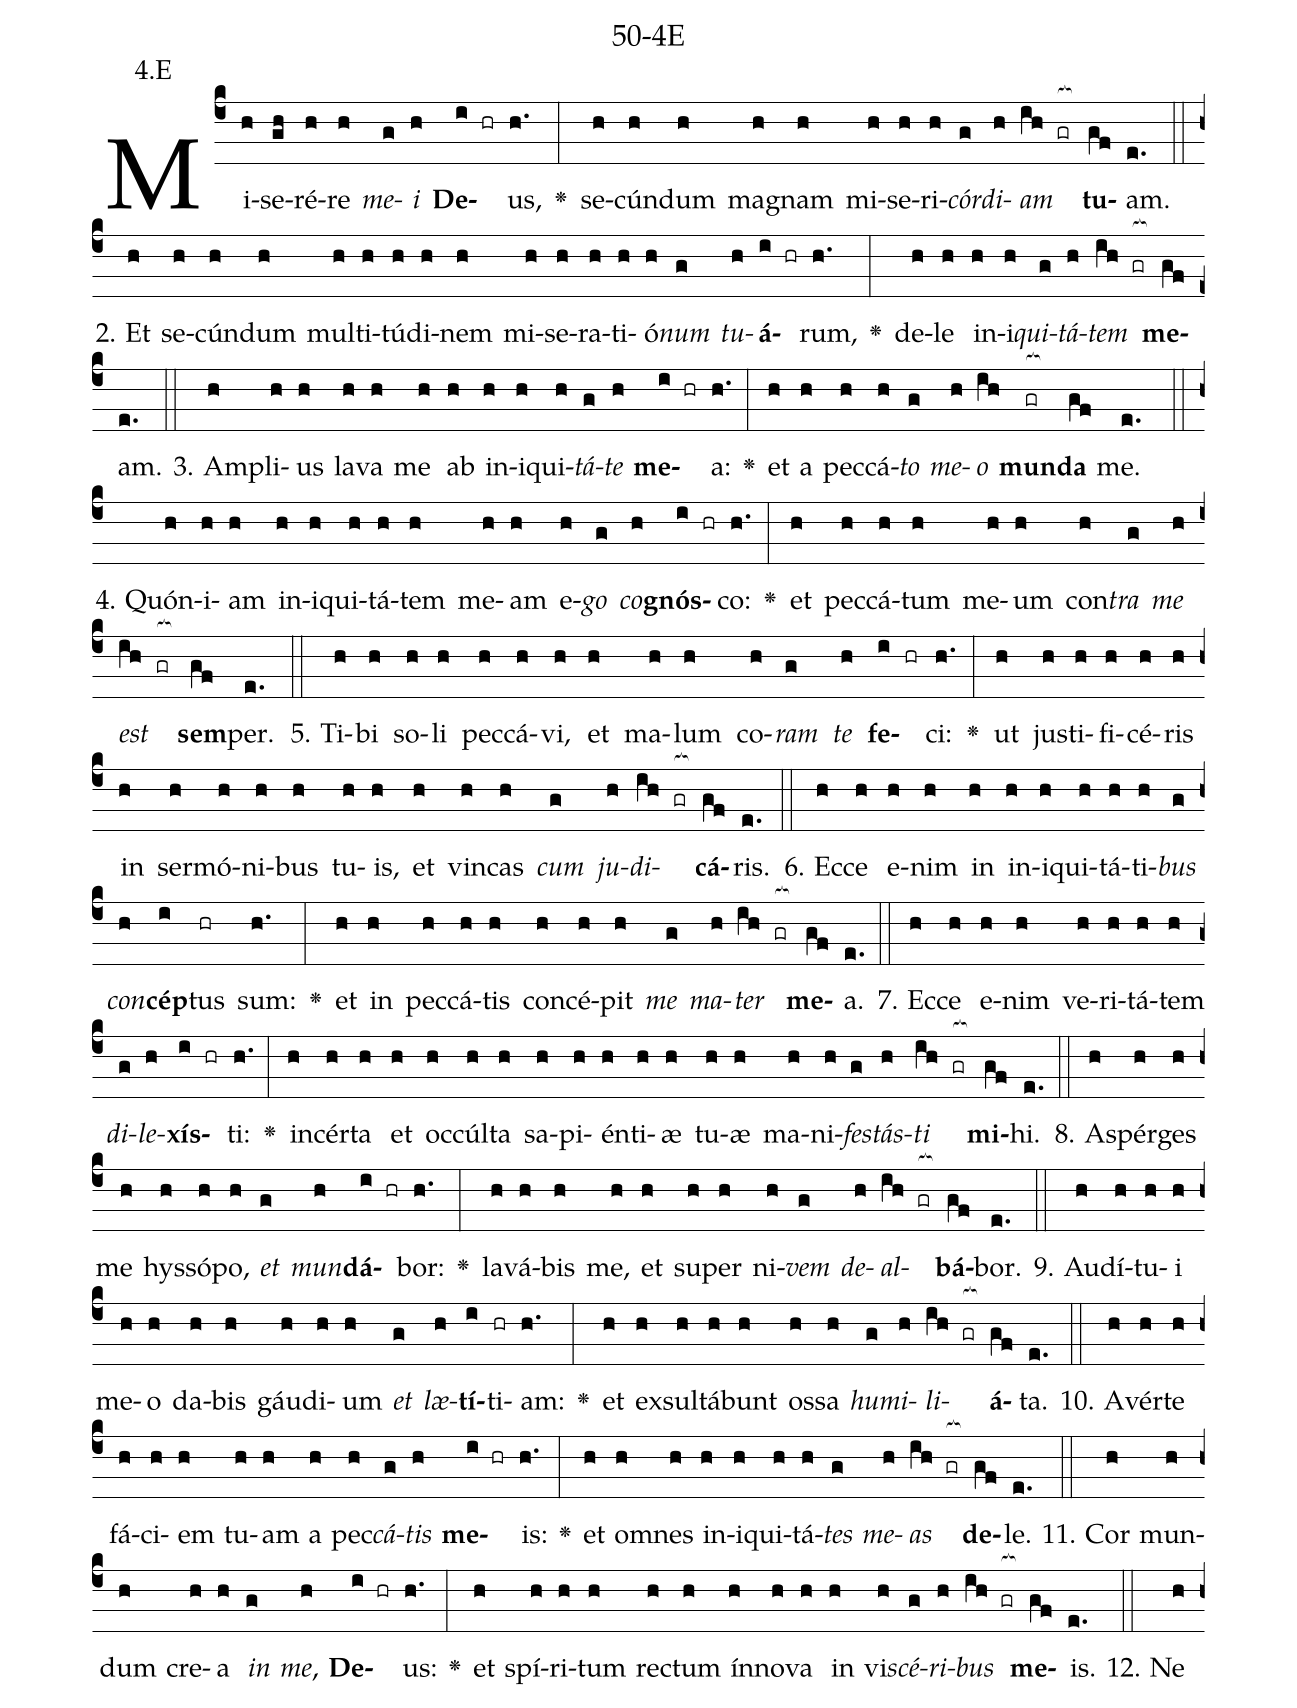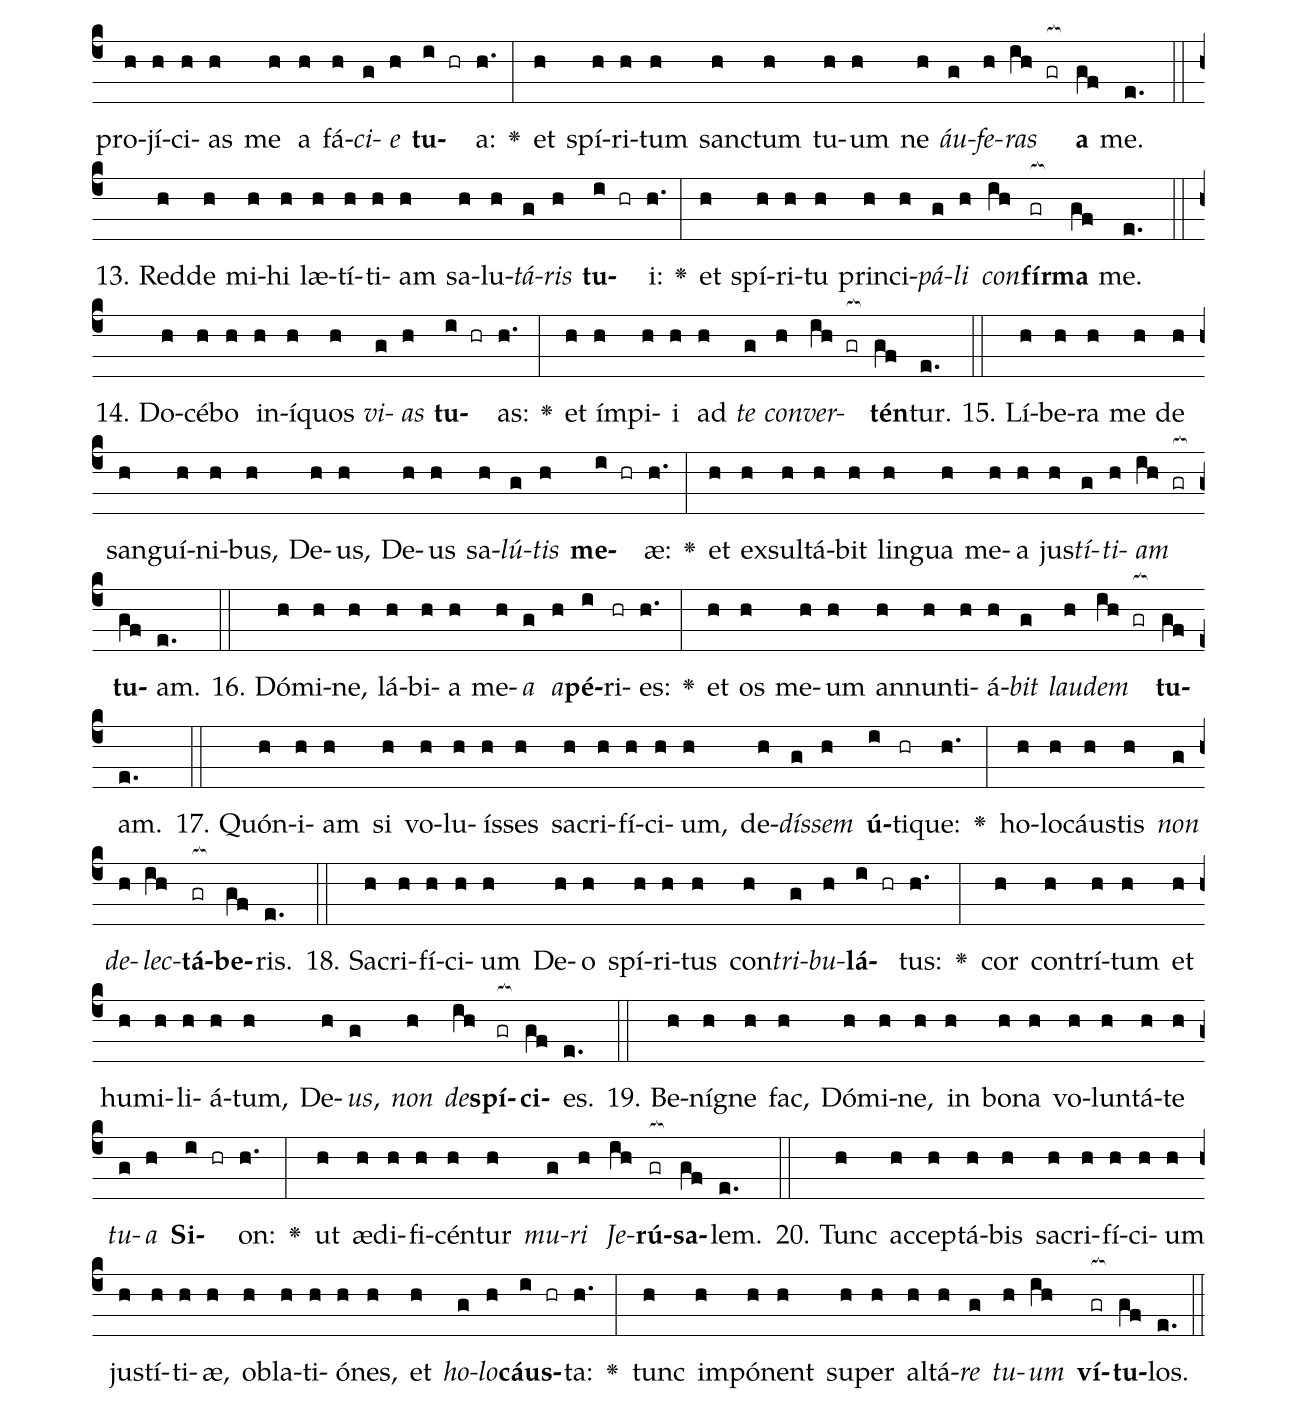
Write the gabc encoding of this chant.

name: 50-4E;
annotation: 4.E;
%%
(c4)Mi(h)se(gh)ré(h)re(h) <i>me</i>(g)<i>i</i>(h) <b>De</b>(i hr)us,(h.) <v>\greheightstar</v>(:) se(h)cún(h)dum(h) ma(h)gnam(h) mi(h)se(h)ri(h)<i>cór</i>(g)<i>di</i>(h)<i>am</i>(ih gr[ocb:1{]) <b>tu</b>(gf[ocb:0}])am.(e.) (::)
2. Et(h) se(h)cún(h)dum(h) mul(h)ti(h)tú(h)di(h)nem(h) mi(h)se(h)ra(h)ti(h)ó(h)<i>num</i>(g) <i>tu</i>(h)<b>á</b>(i hr)rum,(h.) <v>\greheightstar</v>(:) de(h)le(h) in(h)i(h)<i>qui</i>(g)<i>tá</i>(h)<i>tem</i>(ih gr[ocb:1{]) <b>me</b>(gf[ocb:0}])am.(e.) (::)
3. Am(h)pli(h)us(h) la(h)va(h) me(h) ab(h) in(h)i(h)qui(h)<i>tá</i>(g)<i>te</i>(h) <b>me</b>(i hr)a:(h.) <v>\greheightstar</v>(:) et(h) a(h) pec(h)cá(h)<i>to</i>(g) <i>me</i>(h)<i>o</i>(ih) <b>mun</b>(gr[ocb:1{])<b>da</b>(gf[ocb:0}]) me.(e.) (::)
4. Quón(h)i(h)am(h) in(h)i(h)qui(h)tá(h)tem(h) me(h)am(h) e(h)<i>go</i>(g) <i>co</i>(h)<b>gnós</b>(i hr)co:(h.) <v>\greheightstar</v>(:) et(h) pec(h)cá(h)tum(h) me(h)um(h) con(h)<i>tra</i>(g) <i>me</i>(h) <i>est</i>(ih gr[ocb:1{]) <b>sem</b>(gf[ocb:0}])per.(e.) (::)
5. Ti(h)bi(h) so(h)li(h) pec(h)cá(h)vi,(h) et(h) ma(h)lum(h) co(h)<i>ram</i>(g) <i>te</i>(h) <b>fe</b>(i hr)ci:(h.) <v>\greheightstar</v>(:) ut(h) jus(h)ti(h)fi(h)cé(h)ris(h) in(h) ser(h)mó(h)ni(h)bus(h) tu(h)is,(h) et(h) vin(h)cas(h) <i>cum</i>(g) <i>ju</i>(h)<i>di</i>(ih gr[ocb:1{])<b>cá</b>(gf[ocb:0}])ris.(e.) (::)
6. Ec(h)ce(h) e(h)nim(h) in(h) in(h)i(h)qui(h)tá(h)ti(h)<i>bus</i>(g) <i>con</i>(h)<b>cép</b>(i)tus(hr) sum:(h.) <v>\greheightstar</v>(:) et(h) in(h) pec(h)cá(h)tis(h) con(h)cé(h)pit(h) <i>me</i>(g) <i>ma</i>(h)<i>ter</i>(ih gr[ocb:1{]) <b>me</b>(gf[ocb:0}])a.(e.) (::)
7. Ec(h)ce(h) e(h)nim(h) ve(h)ri(h)tá(h)tem(h) <i>di</i>(g)<i>le</i>(h)<b>xís</b>(i hr)ti:(h.) <v>\greheightstar</v>(:) in(h)cér(h)ta(h) et(h) oc(h)cúl(h)ta(h) sa(h)pi(h)én(h)ti(h)æ(h) tu(h)æ(h) ma(h)ni(h)<i>fes</i>(g)<i>tás</i>(h)<i>ti</i>(ih gr[ocb:1{]) <b>mi</b>(gf[ocb:0}])hi.(e.) (::)
8. A(h)spér(h)ges(h) me(h) hys(h)só(h)po,(h) <i>et</i>(g) <i>mun</i>(h)<b>dá</b>(i hr)bor:(h.) <v>\greheightstar</v>(:) la(h)vá(h)bis(h) me,(h) et(h) su(h)per(h) ni(h)<i>vem</i>(g) <i>de</i>(h)<i>al</i>(ih gr[ocb:1{])<b>bá</b>(gf[ocb:0}])bor.(e.) (::)
9. Au(h)dí(h)tu(h)i(h) me(h)o(h) da(h)bis(h) gáu(h)di(h)um(h) <i>et</i>(g) <i>læ</i>(h)<b>tí</b>(i)ti(hr)am:(h.) <v>\greheightstar</v>(:) et(h) ex(h)sul(h)tá(h)bunt(h) os(h)sa(h) <i>hu</i>(g)<i>mi</i>(h)<i>li</i>(ih gr[ocb:1{])<b>á</b>(gf[ocb:0}])ta.(e.) (::)
10. A(h)vér(h)te(h) fá(h)ci(h)em(h) tu(h)am(h) a(h) pec(h)<i>cá</i>(g)<i>tis</i>(h) <b>me</b>(i hr)is:(h.) <v>\greheightstar</v>(:) et(h) om(h)nes(h) in(h)i(h)qui(h)tá(h)<i>tes</i>(g) <i>me</i>(h)<i>as</i>(ih gr[ocb:1{]) <b>de</b>(gf[ocb:0}])le.(e.) (::)
11. Cor(h) mun(h)dum(h) cre(h)a(h) <i>in</i>(g) <i>me</i>,(h) <b>De</b>(i hr)us:(h.) <v>\greheightstar</v>(:) et(h) spí(h)ri(h)tum(h) rec(h)tum(h) ín(h)no(h)va(h) in(h) vi(h)<i>scé</i>(g)<i>ri</i>(h)<i>bus</i>(ih gr[ocb:1{]) <b>me</b>(gf[ocb:0}])is.(e.) (::)
12. Ne(h) pro(h)jí(h)ci(h)as(h) me(h) a(h) fá(h)<i>ci</i>(g)<i>e</i>(h) <b>tu</b>(i hr)a:(h.) <v>\greheightstar</v>(:) et(h) spí(h)ri(h)tum(h) sanc(h)tum(h) tu(h)um(h) ne(h) <i>áu</i>(g)<i>fe</i>(h)<i>ras</i>(ih gr[ocb:1{]) <b>a</b>(gf[ocb:0}]) me.(e.) (::)
13. Red(h)de(h) mi(h)hi(h) læ(h)tí(h)ti(h)am(h) sa(h)lu(h)<i>tá</i>(g)<i>ris</i>(h) <b>tu</b>(i hr)i:(h.) <v>\greheightstar</v>(:) et(h) spí(h)ri(h)tu(h) prin(h)ci(h)<i>pá</i>(g)<i>li</i>(h) <i>con</i>(ih)<b>fír</b>(gr[ocb:1{])<b>ma</b>(gf[ocb:0}]) me.(e.) (::)
14. Do(h)cé(h)bo(h) in(h)í(h)quos(h) <i>vi</i>(g)<i>as</i>(h) <b>tu</b>(i hr)as:(h.) <v>\greheightstar</v>(:) et(h) ím(h)pi(h)i(h) ad(h) <i>te</i>(g) <i>con</i>(h)<i>ver</i>(ih gr[ocb:1{])<b>tén</b>(gf[ocb:0}])tur.(e.) (::)
15. Lí(h)be(h)ra(h) me(h) de(h) san(h)guí(h)ni(h)bus,(h) De(h)us,(h) De(h)us(h) sa(h)<i>lú</i>(g)<i>tis</i>(h) <b>me</b>(i hr)æ:(h.) <v>\greheightstar</v>(:) et(h) ex(h)sul(h)tá(h)bit(h) lin(h)gua(h) me(h)a(h) jus(h)<i>tí</i>(g)<i>ti</i>(h)<i>am</i>(ih gr[ocb:1{]) <b>tu</b>(gf[ocb:0}])am.(e.) (::)
16. Dó(h)mi(h)ne,(h) lá(h)bi(h)a(h) me(h)<i>a</i>(g) <i>a</i>(h)<b>pé</b>(i)ri(hr)es:(h.) <v>\greheightstar</v>(:) et(h) os(h) me(h)um(h) an(h)nun(h)ti(h)á(h)<i>bit</i>(g) <i>lau</i>(h)<i>dem</i>(ih gr[ocb:1{]) <b>tu</b>(gf[ocb:0}])am.(e.) (::)
17. Quón(h)i(h)am(h) si(h) vo(h)lu(h)ís(h)ses(h) sa(h)cri(h)fí(h)ci(h)um,(h) de(h)<i>dís</i>(g)<i>sem</i>(h) <b>ú</b>(i)ti(hr)que:(h.) <v>\greheightstar</v>(:) ho(h)lo(h)cáus(h)tis(h) <i>non</i>(g) <i>de</i>(h)<i>lec</i>(ih)<b>tá</b>(gr[ocb:1{])<b>be</b>(gf[ocb:0}])ris.(e.) (::)
18. Sa(h)cri(h)fí(h)ci(h)um(h) De(h)o(h) spí(h)ri(h)tus(h) con(h)<i>tri</i>(g)<i>bu</i>(h)<b>lá</b>(i hr)tus:(h.) <v>\greheightstar</v>(:) cor(h) con(h)trí(h)tum(h) et(h) hu(h)mi(h)li(h)á(h)tum,(h) De(h)<i>us</i>,(g) <i>non</i>(h) <i>de</i>(ih)<b>spí</b>(gr[ocb:1{])<b>ci</b>(gf[ocb:0}])es.(e.) (::)
19. Be(h)ní(h)gne(h) fac,(h) Dó(h)mi(h)ne,(h) in(h) bo(h)na(h) vo(h)lun(h)tá(h)te(h) <i>tu</i>(g)<i>a</i>(h) <b>Si</b>(i hr)on:(h.) <v>\greheightstar</v>(:) ut(h) æ(h)di(h)fi(h)cén(h)tur(h) <i>mu</i>(g)<i>ri</i>(h) <i>Je</i>(ih)<b>rú</b>(gr[ocb:1{])<b>sa</b>(gf[ocb:0}])lem.(e.) (::)
20. Tunc(h) ac(h)cep(h)tá(h)bis(h) sa(h)cri(h)fí(h)ci(h)um(h) jus(h)tí(h)ti(h)æ,(h) ob(h)la(h)ti(h)ó(h)nes,(h) et(h) <i>ho</i>(g)<i>lo</i>(h)<b>cáus</b>(i hr)ta:(h.) <v>\greheightstar</v>(:) tunc(h) im(h)pó(h)nent(h) su(h)per(h) al(h)tá(h)<i>re</i>(g) <i>tu</i>(h)<i>um</i>(ih) <b>ví</b>(gr[ocb:1{])<b>tu</b>(gf[ocb:0}])los.(e.) (::)
